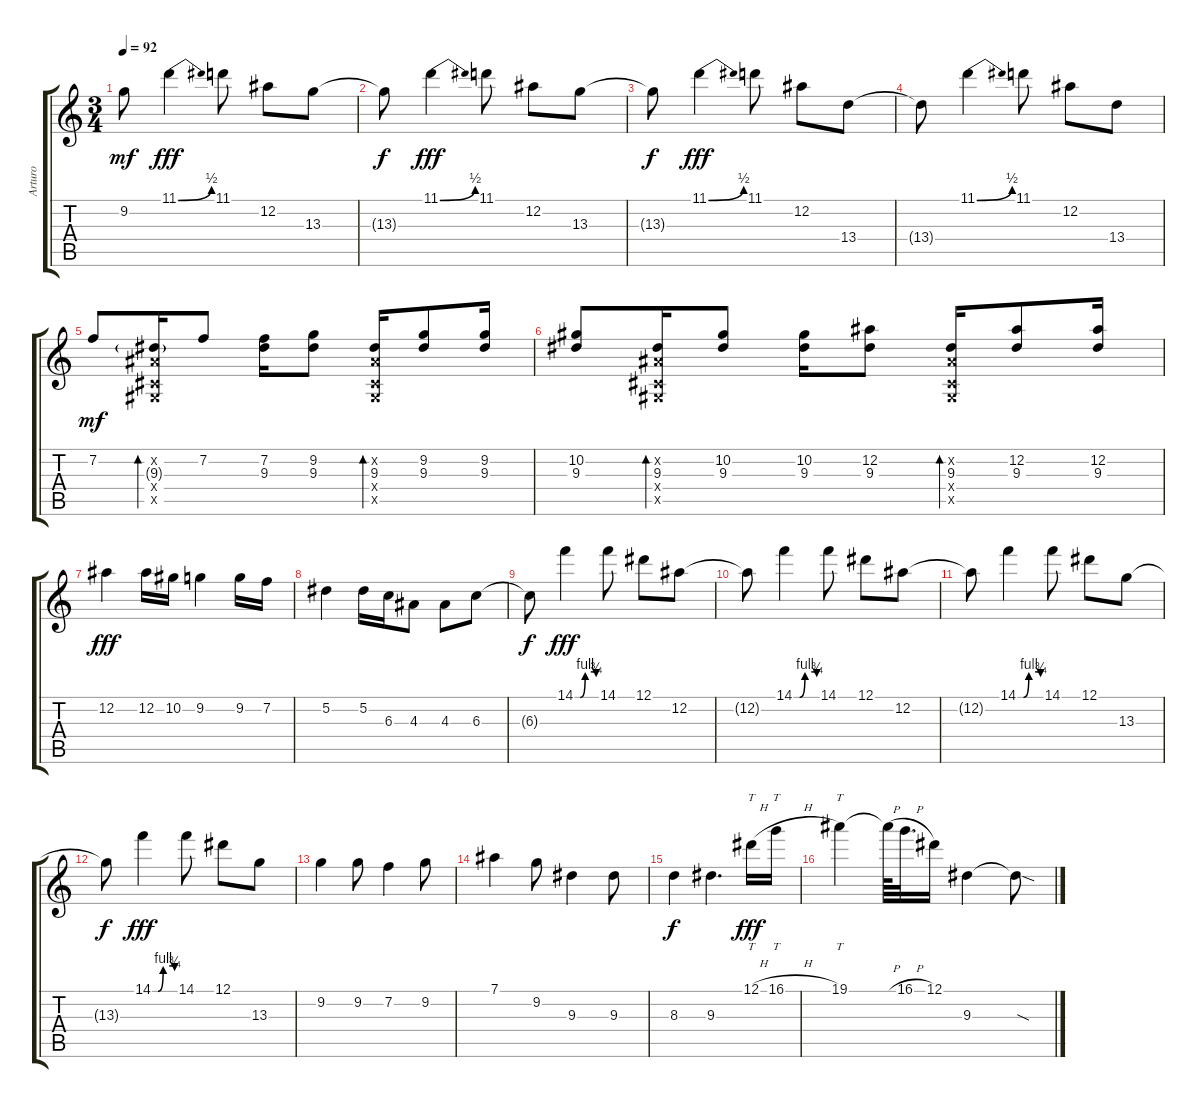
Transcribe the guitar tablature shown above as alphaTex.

\track ("Arturo" "Arturo") {instrument electricguitarjazz}
\staff {score tabs}
\tuning (Eb4 Bb3 Gb3 Db3 Ab2 Eb2) {hide}
\ts (3 4)
\tempo 92
\clef g2
\ks c
9.2.8{dy mf} 11.1{be (bend 0 0 60 2)}.4{dy fff} 11.1.8 12.2.8 13.3.8 |
13.3{t}.8{dy f} 11.1{be (bend 0 0 60 2)}.4{dy fff} 11.1.8 12.2.8 13.3.8 |
13.3{t}.8{dy f} 11.1{be (bend 0 0 60 2)}.4{dy fff} 11.1.8 12.2.8 13.4.8 |
13.4{t}.8 11.1{be (bend 0 0 60 2)}.4 11.1.8 12.2.8 13.4.8 |
7.2.8{dy mf} (0.2{x} 9.3{g} 0.4{x} 0.5{x}).16{bd 60} 7.2.8 (7.2 9.3).16 (9.2 9.3).8 (0.2{x} 9.3 0.4{x} 0.5{x}).16{bd 60} (9.2 9.3).8 (9.2 9.3).16 |
(10.2 9.3).8 (0.2{x} 9.3 0.4{x} 0.5{x}).16{bd 60} (10.2 9.3).8 (10.2 9.3).16 (12.2 9.3).8 (0.2{x} 9.3 0.4{x} 0.5{x}).16{bd 60} (12.2 9.3).8 (12.2 9.3).16 |
12.2.4{dy fff} 12.2.16 10.2.16 9.2.4 9.2.16 7.2.16 |
5.2.4 5.2.16 6.3.16 4.3.8 4.3.8 6.3.8 |
6.3{t}.8{dy f} 14.1{be (custom 0 0 15 0 29 4 55 4 60 3)}.4{dy fff} 14.1.8 12.1.8 12.2.8 |
12.2{t}.8 14.1{be (custom 0 0 15 0 29 4 55 4 60 3)}.4 14.1.8 12.1.8 12.2.8 |
12.2{t}.8 14.1{be (custom 0 0 15 0 29 4 55 4 60 3)}.4 14.1.8 12.1.8 13.3.8 |
13.3{t}.8{dy f} 14.1{be (custom 0 0 15 0 29 4 55 4 60 3)}.4{dy fff} 14.1.8 12.1.8 13.3.8 |
9.2.4 9.2.8 7.2.4 9.2.8 |
7.1.4 9.2.8 9.3.4 9.3.8 |
8.3.4{dy f} 9.3.4{d} 12.1{h}.16{tt dy fff} 16.1{h}.16{tt} |
19.1.4{tt} 19.1{h t}.64 16.1{h}.32{d} 12.1.16 9.3.4 9.3{sod t}.8
